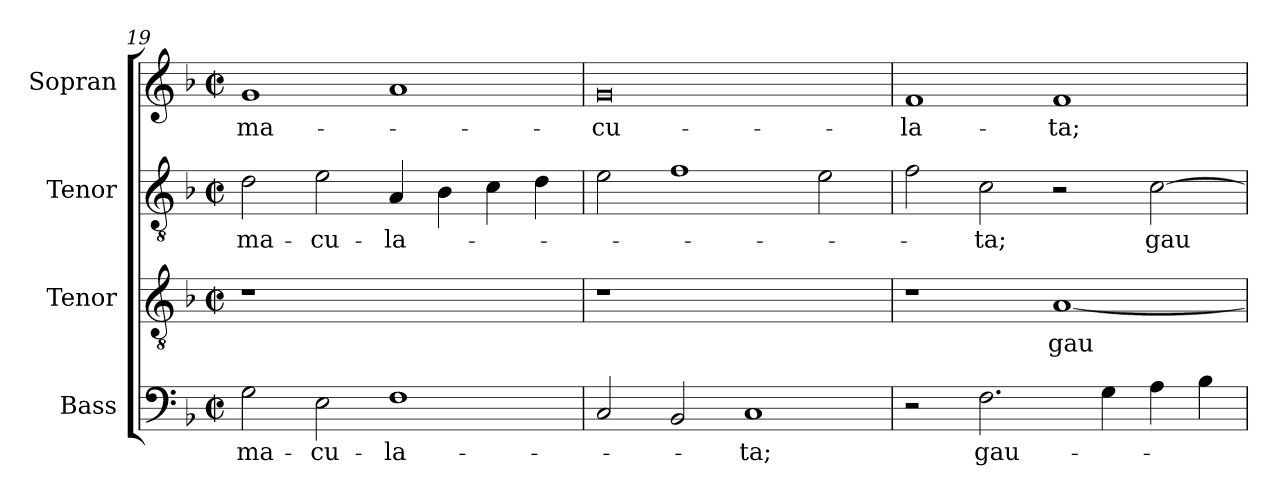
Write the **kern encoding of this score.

**kern	**text	**kern	**text	**kern	**text	**kern	**text
*part4	*part4	*part3	*part3	*part2	*part2	*part1	*part1
*staff4	*staff4	*staff3	*staff3	*staff2	*staff2	*staff1	*staff1
*I"Bass	*	*I"Tenor	*	*I"Tenor	*	*I"Sopran	*
*	*	*I'Tenor	*	*	*	*	*
*clefF4	*	*clefGv2	*	*clefGv2	*	*clefG2	*
*	*	*ITrd7c12	*	*ITrd7c12	*	*	*
*k[b-]	*	*k[b-]	*	*k[b-]	*	*k[b-]	*
*F:	*	*F:	*	*F:	*	*F:	*
*M2/2	*	*M2/2	*	*M2/2	*	*M2/2	*
*met(c|)	*	*met(c|)	*	*met(c|)	*	*met(c|)	*
=19	=19	=19	=19	=19	=19	=19	=19
!	!LO:LY:b:color=#000000	!LO:N:vis=1	!	!	!	!	!
!	!	!	!	!	!LO:LY:b:color=#000000	!	!
!	!	!	!	!	!	!	!LO:LY:b:color=#000000
2Gi\	-ma-	1r	.	2Di\	-ma-	1gi	-ma-
!	!LO:LY:b:color=#000000	!	!	!	!	!	!
!	!	!	!	!	!LO:LY:b:color=#000000	!	!
2Ei\	-cu-	.	.	2Ei\	-cu-	.	.
!	!LO:LY:b:color=#000000	!	!	!	!	!	!
!	!	!	!	!	!LO:LY:b:color=#000000	!	!
1Fi	-la-	1ryy	.	4AAi/	-la-	1ai	.
.	.	.	.	4BB-i\	.	.	.
.	.	.	.	4Ci\	.	.	.
.	.	.	.	4Di\	.	.	.
=20	=20	=20	=20	=20	=20	=20	=20
!	!	!LO:N:vis=1	!	!	!	!	!
!	!	!	!	!	!	!	!LO:LY:b:color=#000000
2Ci/	.	1r	.	2Ei\	.	0gi	-cu-
2BB-i/	.	.	.	1Fi	.	.	.
!	!LO:LY:b:color=#000000	!	!	!	!	!	!
1Ci	-ta;	1ryy	.	.	.	.	.
.	.	.	.	2Ei\	.	.	.
!!LO:PB:g=z
=21	=21	=21	=21	=21	=21	=21	=21
!	!	!	!	!	!	!	!LO:LY:b:color=#000000
2r	.	1r	.	2Fi\	.	1fi	-la-
!	!LO:LY:b:color=#000000	!	!	!	!	!	!
!	!	!	!	!	!LO:LY:b:color=#000000	!	!
2.Fi\	gau-	.	.	2Ci\	-ta;	.	.
!	!	!	!LO:LY:b:color=#000000	!	!	!	!
!	!	!	!	!	!	!	!LO:LY:b:color=#000000
.	.	[<1AAi	gau-	2r	.	1fi	-ta;
4Gi\	.	.	.	.	.	.	.
!	!	!	!	!	!LO:LY:b:color=#000000	!	!
4Ai\	.	.	.	[>2Ci\	gau-	.	.
4B-i\	.	.	.	.	.	.	.
=	=	=	=	=	=	=	=
*-	*-	*-	*-	*-	*-	*-	*-
